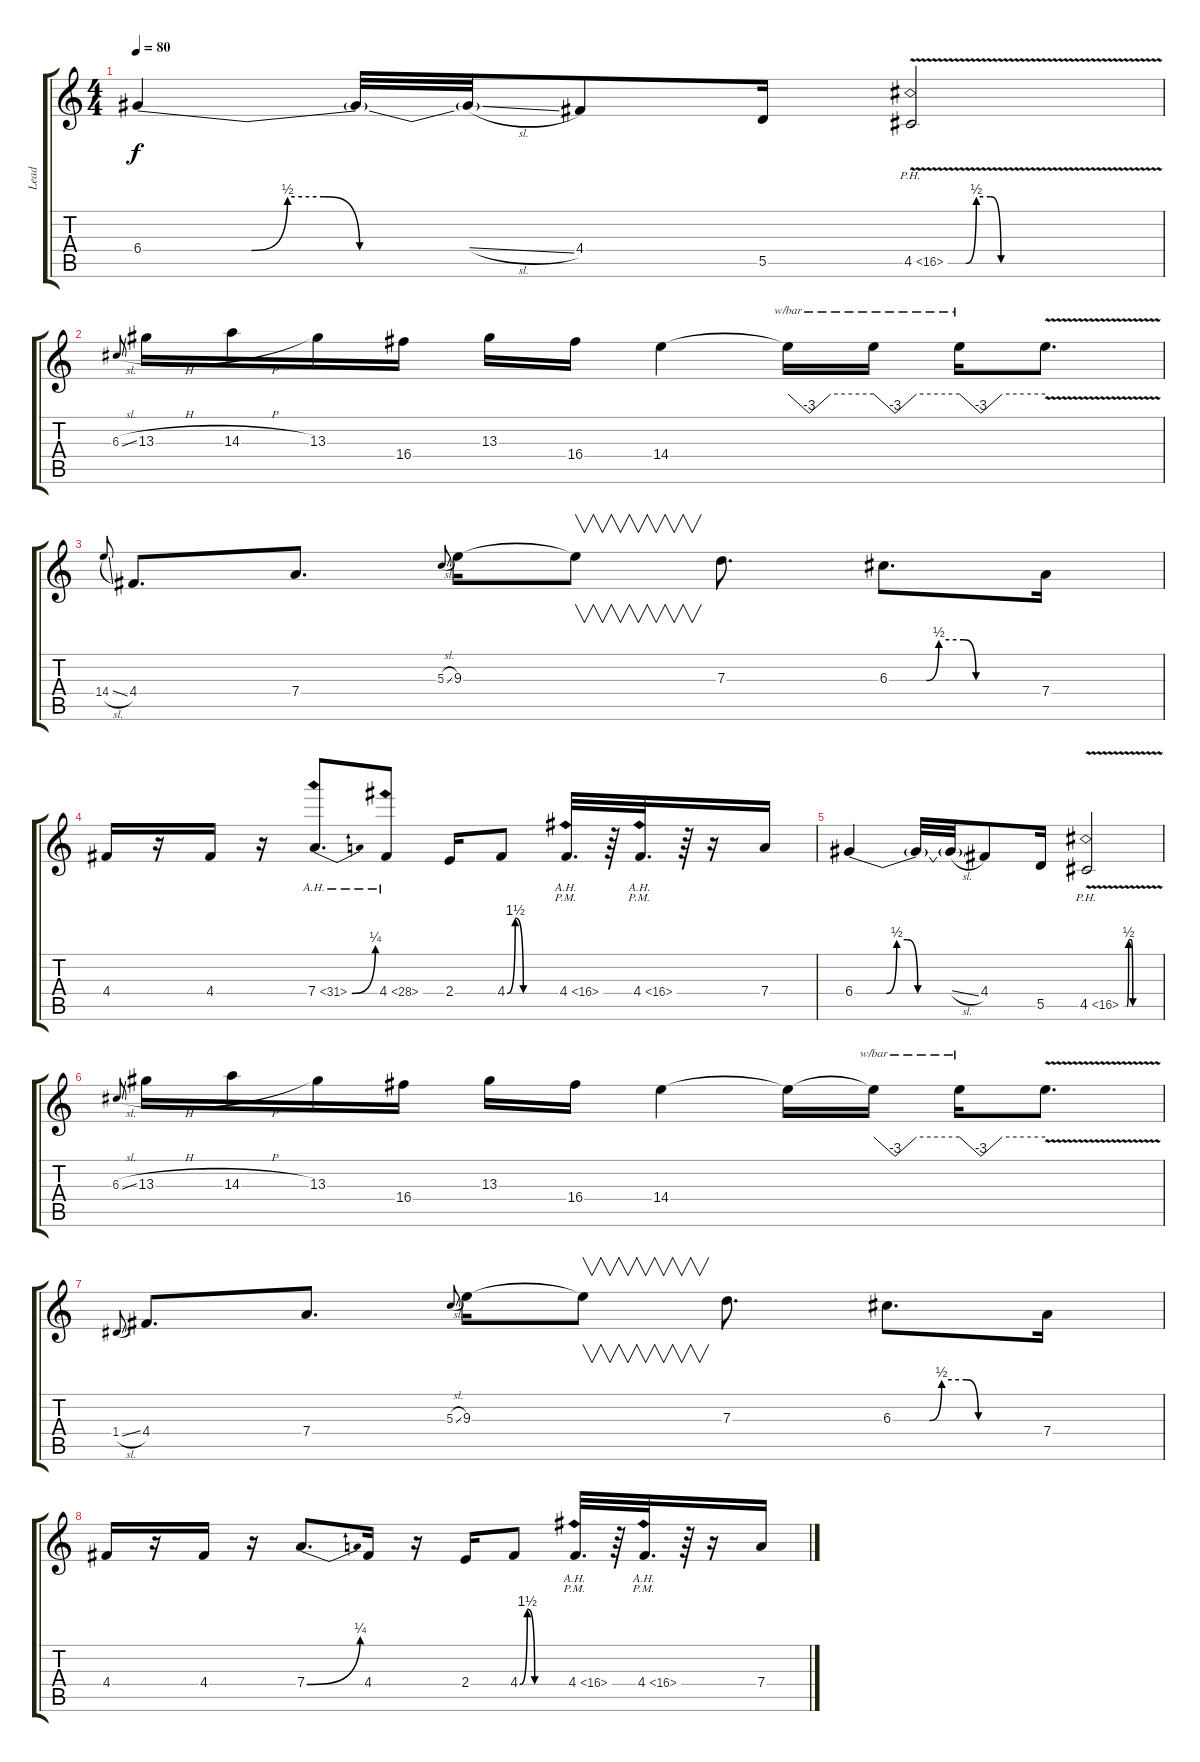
\track ("Lead" "Lead") {instrument distortionguitar}
\staff {score tabs}
\tuning (E4 B3 G3 D3 A2 E2) {hide}
\ts (4 4)
\tempo 80
\clef g2
\ks c
6.4{be (custom 0 0 10 0 15 0 20 2 25 2 30 0 45 0 60 0)}.4{dy f} 6.4{t}.32 6.4{sl t}.32 4.4.8 5.5.16 4.5{be (custom 0 0 5 0 8 2 12 2 15 0 20 0 25 0 60 0) ph 12 v}.2{instrument distortionguitar} |
6.3{sl}.8{gr onbeat} 13.3{h}.16{instrument distortionguitar} 14.3{h}.16 13.3.16 16.4.16 13.3.16 16.4.16 14.4.4 14.4{t}.16{tbe (custom default 0 0 15 -12 30 0 60 0)} 14.4{t}.16{tbe (custom default 0 0 15 -12 30 0 60 0)} 14.4{t}.16{tbe (custom default 0 0 15 -12 30 0 40 0 50 0 60 0)} 14.4{v t}.8{d} |
14.4{sl}.8{gr onbeat} 4.4.8{d} 7.4.8{d} 5.3{sl}.8{gr onbeat} 9.3.16 9.3{t}.8{v} 7.3.8{d} 6.3{be (custom 0 0 15 0 20 2 30 2 35 0 45 0 60 0)}.8{d instrument distortionguitar} 7.4.16{instrument distortionguitar} |
4.4.16 r.16 4.4.16 r.16 7.4{be (bend 0 0 60 1) ah 24}.8{d} 4.4{ah 24}.8 2.4.16 4.4{be (custom 0 0 10 6 20 0 30 0 60 0)}.8 4.4{ah 12 pm}.32{d} r.64 4.4{ah 12 pm}.32{d} r.64 r.16 7.4.16 |
6.4{be (custom 0 0 10 0 15 0 20 2 25 2 30 0 45 0 60 0)}.4 6.4{t}.32 6.4{sl t}.32 4.4.8 5.5.16 4.5{be (custom 0 0 5 0 8 2 12 2 15 0 20 0 25 0 60 0) ph 12 v}.2{instrument distortionguitar} |
6.3{sl}.8{gr onbeat} 13.3{h}.16{instrument distortionguitar} 14.3{h}.16 13.3.16 16.4.16 13.3.16 16.4.16 14.4.4 14.4{t}.16 14.4{t}.16{tbe (custom default 0 0 15 -12 30 0 60 0)} 14.4{t}.16{tbe (custom default 0 0 15 -12 30 0 40 0 50 0 60 0)} 14.4{v t}.8{d} |
1.4{sl}.8{gr onbeat} 4.4.8{d} 7.4.8{d} 5.3{sl}.8{gr onbeat} 9.3.16 9.3{t}.8{v} 7.3.8{d} 6.3{be (custom 0 0 15 0 20 2 30 2 35 0 45 0 60 0)}.8{d instrument distortionguitar} 7.4.16{instrument distortionguitar} |
4.4.16 r.16 4.4.16 r.16 7.4{be (bend 0 0 60 1)}.8{d} 4.4.16 r.16 2.4.16 4.4{be (custom 0 0 10 6 20 0 30 0 60 0)}.8 4.4{ah 12 pm}.32{d} r.64 4.4{ah 12 pm}.32{d} r.64 r.16 7.4.16
